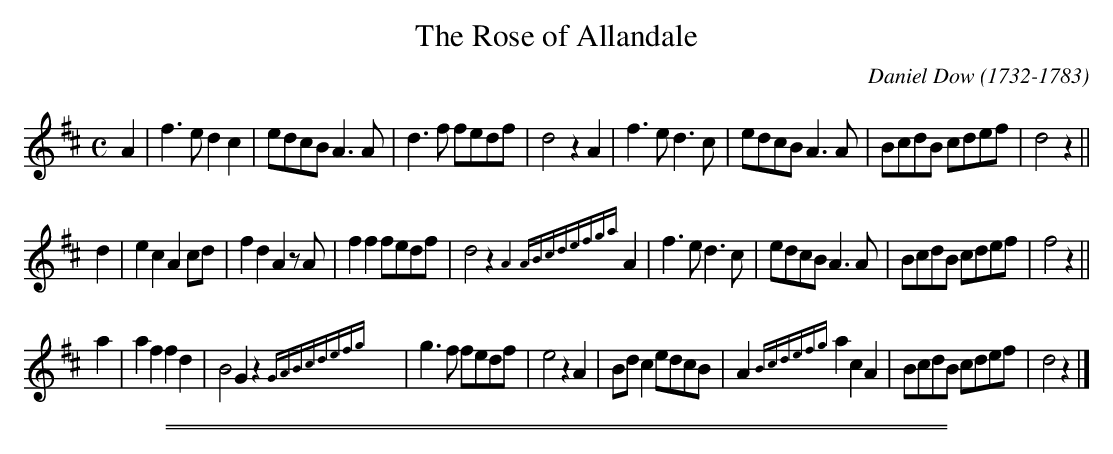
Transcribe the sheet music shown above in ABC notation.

X:1
T: The Rose of Allandale
C: Daniel Dow (1732-1783)
M: C
L: 1/8
K: D
A2 |\
f3e d2c2 | edcB A3A | d3f fedf | d4 z2A2 |\
f3e d3c | edcB A3A | BcdB cdef | d4 z2 ||
d2 |\
e2c2 A2cd | f2d2 A2zA | f2f2 fedf | d4 z2{A4ABcdefga}A2 |\
f3e d3c | edcB A3A | BcdB cdef | f4 z2 ||
a2 |\
a2f2 f2d2 | B4 G2 z2{GABcdefg}y | g3f fedf | e4 z2 A2 |\
Bdc2 edcB | A2{Bcdefg}a2 c2A2 | BcdB cdef | d4 z2 |]
